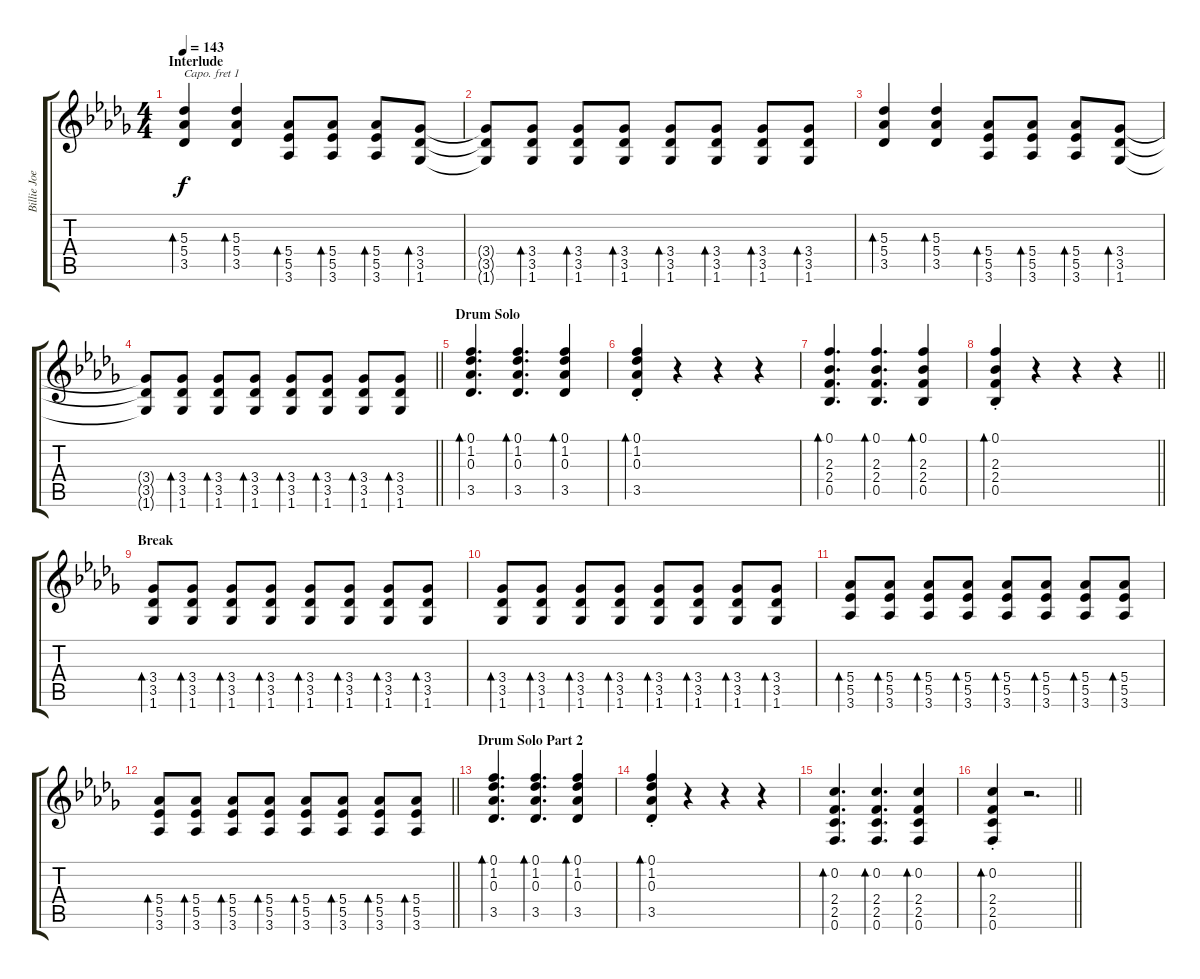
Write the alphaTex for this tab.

\track ("Billie Joe Acoustic" "Billie Joe") {instrument acousticguitarsteel}
\staff {score tabs}
\capo 1
\tuning (E4 B3 G3 D3 A2 E2) {hide}
\ts (4 4)
\section ("" "Interlude")
\tempo 143
\clef g2
\ks db
(5.3 5.4 3.5).4{bd 60 dy f} (5.3 5.4 3.5).4{bd 60} (5.4 5.5 3.6).8{bd 60} (5.4 5.5 3.6).8{bd 60} (5.4 5.5 3.6).8{bd 60} (3.4 3.5 1.6).8{bd 60} |
(3.4{t} 3.5{t} 1.6{t}).8 (3.4 3.5 1.6).8{bd 60} (3.4 3.5 1.6).8{bd 60} (3.4 3.5 1.6).8{bd 60} (3.4 3.5 1.6).8{bd 60} (3.4 3.5 1.6).8{bd 60} (3.4 3.5 1.6).8{bd 60} (3.4 3.5 1.6).8{bd 60} |
(5.3 5.4 3.5).4{bd 60} (5.3 5.4 3.5).4{bd 60} (5.4 5.5 3.6).8{bd 60} (5.4 5.5 3.6).8{bd 60} (5.4 5.5 3.6).8{bd 60} (3.4 3.5 1.6).8{bd 60} |
\barLineRight lightlight
(3.4{t} 3.5{t} 1.6{t}).8 (3.4 3.5 1.6).8{bd 60} (3.4 3.5 1.6).8{bd 60} (3.4 3.5 1.6).8{bd 60} (3.4 3.5 1.6).8{bd 60} (3.4 3.5 1.6).8{bd 60} (3.4 3.5 1.6).8{bd 60} (3.4 3.5 1.6).8{bd 60} |
\section ("" "Drum Solo")
(0.1 1.2 0.3 3.5).4{d bd 60} (0.1 1.2 0.3 3.5).4{d bd 60} (0.1 1.2 0.3 3.5).4{bd 60} |
(0.1{st} 1.2{st} 0.3{st} 3.5{st}).4{bd 60} r.4 r.4 r.4 |
(0.1 2.3 2.4 0.5).4{d bd 60} (0.1 2.3 2.4 0.5).4{d bd 60} (0.1 2.3 2.4 0.5).4{bd 60} |
\barLineRight lightlight
(0.1{st} 2.3{st} 2.4{st} 0.5{st}).4{bd 60} r.4 r.4 r.4 |
\section ("" "Break")
(3.4 3.5 1.6).8{bd 60} (3.4 3.5 1.6).8{bd 60} (3.4 3.5 1.6).8{bd 60} (3.4 3.5 1.6).8{bd 60} (3.4 3.5 1.6).8{bd 60} (3.4 3.5 1.6).8{bd 60} (3.4 3.5 1.6).8{bd 60} (3.4 3.5 1.6).8{bd 60} |
(3.4 3.5 1.6).8{bd 60} (3.4 3.5 1.6).8{bd 60} (3.4 3.5 1.6).8{bd 60} (3.4 3.5 1.6).8{bd 60} (3.4 3.5 1.6).8{bd 60} (3.4 3.5 1.6).8{bd 60} (3.4 3.5 1.6).8{bd 60} (3.4 3.5 1.6).8{bd 60} |
(5.4 5.5 3.6).8{bd 60} (5.4 5.5 3.6).8{bd 60} (5.4 5.5 3.6).8{bd 60} (5.4 5.5 3.6).8{bd 60} (5.4 5.5 3.6).8{bd 60} (5.4 5.5 3.6).8{bd 60} (5.4 5.5 3.6).8{bd 60} (5.4 5.5 3.6).8{bd 60} |
\barLineRight lightlight
(5.4 5.5 3.6).8{bd 60} (5.4 5.5 3.6).8{bd 60} (5.4 5.5 3.6).8{bd 60} (5.4 5.5 3.6).8{bd 60} (5.4 5.5 3.6).8{bd 60} (5.4 5.5 3.6).8{bd 60} (5.4 5.5 3.6).8{bd 60} (5.4 5.5 3.6).8{bd 60} |
\section ("" "Drum Solo Part 2")
(0.1 1.2 0.3 3.5).4{d bd 60} (0.1 1.2 0.3 3.5).4{d bd 60} (0.1 1.2 0.3 3.5).4{bd 60} |
(0.1{st} 1.2{st} 0.3{st} 3.5{st}).4{bd 60} r.4 r.4 r.4 |
(0.2 2.4 2.5 0.6).4{d bd 60} (0.2 2.4 2.5 0.6).4{d bd 60} (0.2 2.4 2.5 0.6).4{bd 60} |
\barLineRight lightlight
(0.2{st} 2.4{st} 2.5{st} 0.6{st}).4{bd 60} r.2{d}
